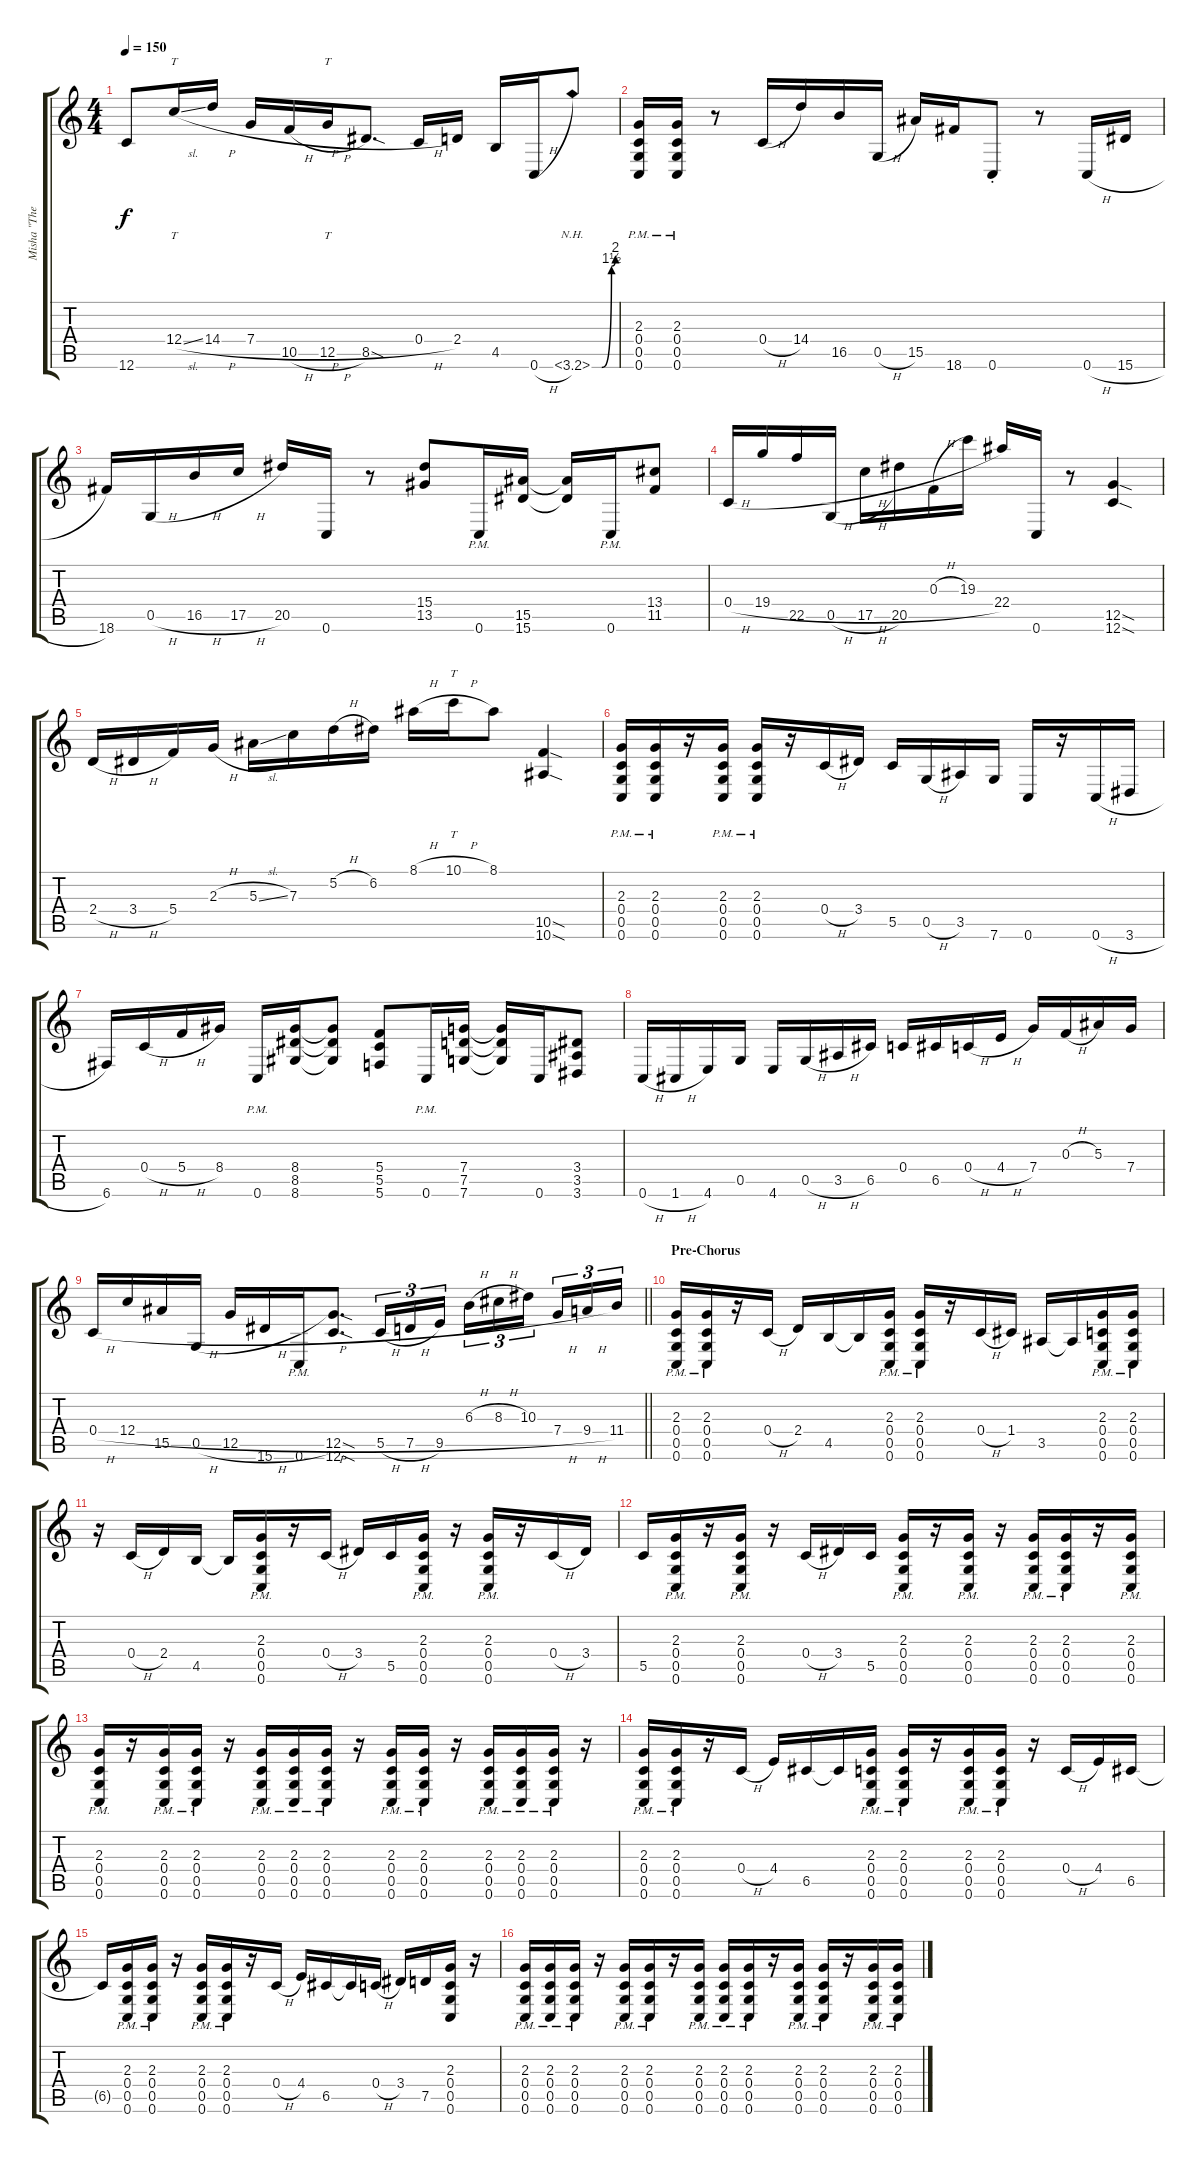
\track ("Misha \"The Electric Lightbulb\" Mansoor" "Misha \"The") {instrument distortionguitar}
\staff {score tabs}
\tuning (D4 A3 F3 C3 G2 C2) {hide}
\ts (4 4)
\tempo 150
\clef g2
\ks c
12.6{t}.8{dy f} 12.4{sl}.16{tt} 14.4{h}.16 7.4{h}.16 10.5{h}.16 12.5{h}.16{tt} 8.5{sod}.8{d} 0.4{h}.16 2.4.16 4.5.16 0.6{h}.16 3.6{be (custom 0 0 25 0 50 6 60 8) nh}.8 |
(2.3{pm} 0.4{pm} 0.5{pm} 0.6{pm}).16 (2.3{pm} 0.4{pm} 0.5{pm} 0.6{pm}).16 r.8 0.4{h}.16 14.4.16 16.5.16 0.5{h}.16 15.5.16 18.6.16 0.6{st}.8 r.8 0.6{h}.16 15.6{h}.16 |
18.6.16 0.5{h}.16 16.5{h}.16 17.5{h}.16 20.5.16 0.6.16 r.8 (15.4 13.5).8 0.6{pm}.16 (15.5 15.6).16 (15.5{t} 15.6{t}).16 0.6{pm}.16 (13.4 11.5).8 |
0.4{h}.16 19.4{h}.16 22.5.16 0.5{h}.16 17.5{h}.16 20.5.16 0.3{h}.16 19.3.16 22.4.16 0.6.16 r.8 (12.5{sod} 12.6{sod}).4 |
2.4{h}.16 3.4{h}.16 5.4.16 2.3{h}.16 5.3{sl}.16 7.3.16 5.2{h}.16 6.2.16 8.1{h}.16 10.1{h}.16{tt} 8.1.8 (10.5{sod} 10.6{sod}).4 |
(2.3{pm} 0.4{pm} 0.5{pm} 0.6{pm}).16 (2.3{pm} 0.4{pm} 0.5{pm} 0.6{pm}).16 r.16 (2.3{pm} 0.4{pm} 0.5{pm} 0.6{pm}).16 (2.3{pm} 0.4{pm} 0.5{pm} 0.6{pm}).16 r.16 0.4{h}.16 3.4.16 5.5.16 0.5{h}.16 3.5.16 7.6.16 0.6.16 r.16 0.6{h}.16 3.6{h}.16 |
6.6.16 0.4{h}.16 5.4{h}.16 8.4.16 0.6{pm}.16 (8.4 8.5 8.6).16 (8.4{t} 8.5{t} 8.6{t}).8 (5.4 5.5 5.6).8 0.6{pm}.16 (7.4 7.5 7.6).16 (7.4{t} 7.5{t} 7.6{t}).16 0.6.16 (3.4 3.5 3.6).8 |
0.6{h}.16 1.6{h}.16 4.6.16 0.5.16 4.6.16 0.5{h}.16 3.5{h}.16 6.5.16 0.4.16 6.5.16 0.4{h}.16 4.4{h}.16 7.4.16 0.3{h}.16 5.3.16 7.4.16 |
\barLineRight lightlight
0.4{h}.16 12.4{h}.16 15.5.16 0.5{h}.16 12.5{h}.16 15.6.16 0.6{pm}.16 (12.5{sod} 12.6{sod}).8{d} 5.5{h}.16{tu (3 2)} 7.5{h}.16{tu (3 2)} 9.5.16{tu (3 2)} 6.3{h}.16{tu (3 2)} 8.3{h}.16{tu (3 2)} 10.3.16{tu (3 2) beam splitsecondary} 7.4{h}.16{tu (3 2)} 9.4{h}.16{tu (3 2)} 11.4.16{tu (3 2)} |
\section ("" "Pre-Chorus")
(2.3{pm} 0.4{pm} 0.5{pm} 0.6{pm}).16{balance 16} (2.3{pm} 0.4{pm} 0.5{pm} 0.6{pm}).16 r.16 0.4{h}.16 2.4.16 4.5.16 4.5{t}.16 (2.3{pm} 0.4{pm} 0.5{pm} 0.6{pm}).16 (2.3{pm} 0.4{pm} 0.5{pm} 0.6{pm}).16 r.16 0.4{h}.16 1.4.16 3.5.16 3.5{t}.16 (2.3{pm} 0.4{pm} 0.5{pm} 0.6{pm}).16 (2.3{pm} 0.4{pm} 0.5{pm} 0.6{pm}).16 |
r.16 0.4{h}.16 2.4.16 4.5.16 4.5{t}.16 (2.3{pm} 0.4{pm} 0.5{pm} 0.6{pm}).16 r.16 0.4{h}.16 3.4.16 5.5.16 (2.3{pm} 0.4{pm} 0.5{pm} 0.6{pm}).16 r.16 (2.3{pm} 0.4{pm} 0.5{pm} 0.6{pm}).16 r.16 0.4{h}.16 3.4.16 |
5.5.16 (2.3{pm} 0.4{pm} 0.5{pm} 0.6{pm}).16 r.16 (2.3{pm} 0.4{pm} 0.5{pm} 0.6{pm}).16 r.16 0.4{h}.16 3.4.16 5.5.16 (2.3{pm} 0.4{pm} 0.5{pm} 0.6{pm}).16 r.16 (2.3{pm} 0.4{pm} 0.5{pm} 0.6{pm}).16 r.16 (2.3{pm} 0.4{pm} 0.5{pm} 0.6{pm}).16 (2.3{pm} 0.4{pm} 0.5{pm} 0.6{pm}).16 r.16 (2.3{pm} 0.4{pm} 0.5{pm} 0.6{pm}).16 |
(2.3{pm} 0.4{pm} 0.5{pm} 0.6{pm}).16 r.16 (2.3{pm} 0.4{pm} 0.5{pm} 0.6{pm}).16 (2.3{pm} 0.4{pm} 0.5{pm} 0.6{pm}).16 r.16 (2.3{pm} 0.4{pm} 0.5{pm} 0.6{pm}).16 (2.3{pm} 0.4{pm} 0.5{pm} 0.6{pm}).16 (2.3{pm} 0.4{pm} 0.5{pm} 0.6{pm}).16 r.16 (2.3{pm} 0.4{pm} 0.5{pm} 0.6{pm}).16 (2.3{pm} 0.4{pm} 0.5{pm} 0.6{pm}).16 r.16 (2.3{pm} 0.4{pm} 0.5{pm} 0.6{pm}).16 (2.3{pm} 0.4{pm} 0.5{pm} 0.6{pm}).16 (2.3{pm} 0.4{pm} 0.5{pm} 0.6{pm}).16 r.16 |
(2.3{pm} 0.4{pm} 0.5{pm} 0.6{pm}).16 (2.3{pm} 0.4{pm} 0.5{pm} 0.6{pm}).16 r.16 0.4{h}.16 4.4.16 6.5.16 6.5{t}.16 (2.3{pm} 0.4{pm} 0.5{pm} 0.6{pm}).16 (2.3{pm} 0.4{pm} 0.5{pm} 0.6{pm}).16 r.16 (2.3{pm} 0.4{pm} 0.5{pm} 0.6{pm}).16 (2.3{pm} 0.4{pm} 0.5{pm} 0.6{pm}).16 r.16 0.4{h}.16 4.4.16 6.5.16 |
6.5{t}.16 (2.3{pm} 0.4{pm} 0.5{pm} 0.6{pm}).16 (2.3{pm} 0.4{pm} 0.5{pm} 0.6{pm}).16 r.16 (2.3{pm} 0.4{pm} 0.5{pm} 0.6{pm}).16 (2.3{pm} 0.4{pm} 0.5{pm} 0.6{pm}).16 r.16 0.4{h}.16 4.4.16 6.5.16 6.5{t}.16 0.4{h}.16 3.4.16 7.5.16 (2.3 0.4 0.5 0.6).16 r.16 |
(2.3{pm} 0.4{pm} 0.5{pm} 0.6{pm}).16 (2.3{pm} 0.4{pm} 0.5{pm} 0.6{pm}).16 (2.3{pm} 0.4{pm} 0.5{pm} 0.6{pm}).16 r.16 (2.3{pm} 0.4{pm} 0.5{pm} 0.6{pm}).16 (2.3{pm} 0.4{pm} 0.5{pm} 0.6{pm}).16 r.16 (2.3{pm} 0.4{pm} 0.5{pm} 0.6{pm}).16 (2.3{pm} 0.4{pm} 0.5{pm} 0.6{pm}).16 (2.3{pm} 0.4{pm} 0.5{pm} 0.6{pm}).16 r.16 (2.3{pm} 0.4{pm} 0.5{pm} 0.6{pm}).16 (2.3{pm} 0.4{pm} 0.5{pm} 0.6{pm}).16 r.16 (2.3{pm} 0.4{pm} 0.5{pm} 0.6{pm}).16 (2.3{pm} 0.4{pm} 0.5{pm} 0.6{pm}).16
